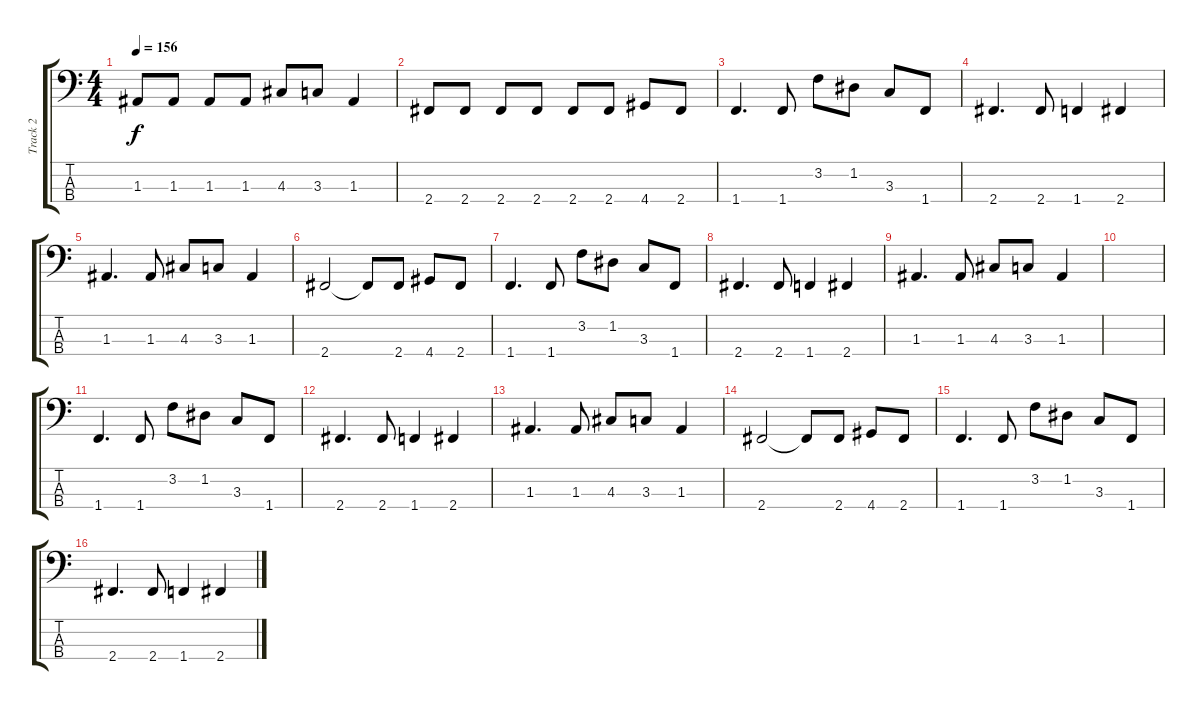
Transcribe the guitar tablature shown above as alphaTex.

\track ("Track 2" "Track 2") {instrument electricbassfinger}
\staff {score tabs}
\tuning (G2 D2 A1 E1) {hide}
\ts (4 4)
\tempo 156
\clef f4
\ks c
1.3.8{dy f} 1.3.8 1.3.8 1.3.8 4.3.8 3.3.8 1.3.4 |
2.4.8 2.4.8 2.4.8 2.4.8 2.4.8 2.4.8 4.4.8 2.4.8 |
1.4.4{d} 1.4.8 3.2.8 1.2.8 3.3.8 1.4.8 |
2.4.4{d} 2.4.8 1.4.4 2.4.4 |
1.3.4{d} 1.3.8 4.3.8 3.3.8 1.3.4 |
2.4.2 2.4{t}.8 2.4.8 4.4.8 2.4.8 |
1.4.4{d} 1.4.8 3.2.8 1.2.8 3.3.8 1.4.8 |
2.4.4{d} 2.4.8 1.4.4 2.4.4 |
1.3.4{d} 1.3.8 4.3.8 3.3.8 1.3.4 |
|
1.4.4{d} 1.4.8 3.2.8 1.2.8 3.3.8 1.4.8 |
2.4.4{d} 2.4.8 1.4.4 2.4.4 |
1.3.4{d} 1.3.8 4.3.8 3.3.8 1.3.4 |
2.4.2 2.4{t}.8 2.4.8 4.4.8 2.4.8 |
1.4.4{d} 1.4.8 3.2.8 1.2.8 3.3.8 1.4.8 |
2.4.4{d} 2.4.8 1.4.4 2.4.4
